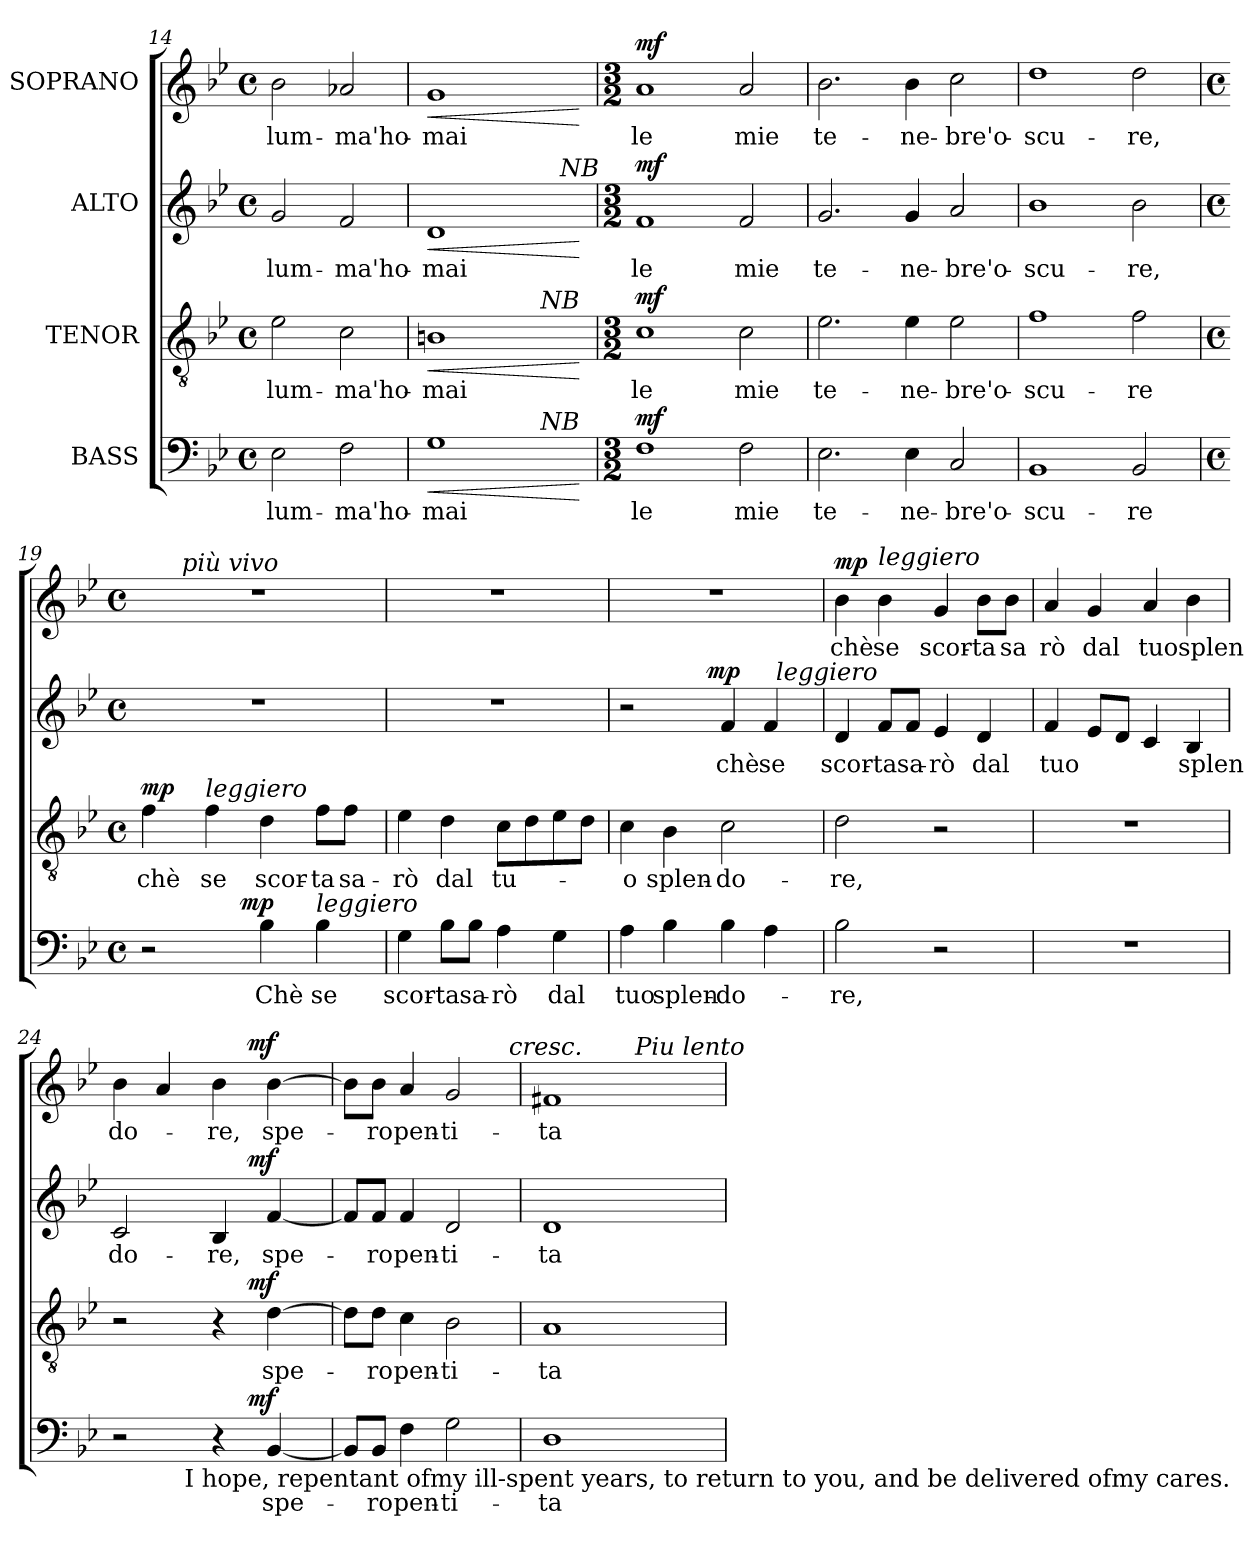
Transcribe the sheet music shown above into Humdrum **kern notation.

**kern	**text	**dynam	**kern	**text	**dynam	**kern	**text	**dynam	**kern	**text	**dynam
*part4	*part4	*part4	*part3	*part3	*part3	*part2	*part2	*part2	*part1	*part1	*part1
*staff4	*staff4	*staff4	*staff3	*staff3	*staff3	*staff2	*staff2	*staff2	*staff1	*staff1	*staff1
*I"BASS	*	*	*I"TENOR	*	*	*I"ALTO	*	*	*I"SOPRANO	*	*
*clefF4	*	*	*clefGv2	*	*	*clefG2	*	*	*clefG2	*	*
*k[b-e-]	*	*	*k[b-e-]	*	*	*k[b-e-]	*	*	*k[b-e-]	*	*
*B-:	*	*	*B-:	*	*	*B-:	*	*	*B-:	*	*
*M4/4	*	*	*M4/4	*	*	*M4/4	*	*	*M4/4	*	*
*met(c)	*	*	*met(c)	*	*	*met(c)	*	*	*met(c)	*	*
=14	=14	=14	=14	=14	=14	=14	=14	=14	=14	=14	=14
!	!LO:LY:b	!	!	!LO:LY:b	!	!	!LO:LY:b	!	!	!LO:LY:b	!
2E-\	-lum-	.	2e-\	-lum-	.	2g/	-lum-	.	2b-\	-lum-	.
!	!LO:LY:b	!	!	!LO:LY:b	!	!	!LO:LY:b	!	!	!LO:LY:b	!
2F\	-ma'ho-	.	2c\	-ma'ho-	.	2f/	-ma'ho-	.	2a-X/	-ma'ho-	.
=15	=15	=15	=15	=15	=15	=15	=15	=15	=15	=15	=15
!	!LO:LY:b	!LO:HP:b	!	!LO:LY:b	!LO:HP:b	!	!LO:LY:b	!LO:HP:b	!	!LO:LY:b	!LO:HP:b
*^	*	*	*^	*	*	*^	*	*	*	*	*
1G	2.ryy	-mai	<	1Bn	2.ryy	-mai	<	1d	2ryy	-mai	<	1g	-mai	<
.	.	.	.	.	.	.	.	.	4ryy	.	.	.	.	.
!	!	!	!	!	!LO:TX:a:i:t=NB	!	!	!	!	!	!	!	!	!
!	!LO:TX:a:i:t=NB	!	!	!	!	!	!	!	!	!	!	!	!	!
.	4ryy	.	.	.	4ryy	.	.	.	16ryy	.	.	.	.	.
!	!	!	!	!	!	!	!	!	!LO:TX:a:i:t=NB	!	!	!	!	!
.	.	.	.	.	.	.	.	.	8.ryy	.	.	.	.	.
.	.	.	[	.	.	.	[	.	.	.	[	.	.	[
*v	*v	*	*	*	*	*	*	*v	*v	*	*	*	*	*
*	*	*	*v	*v	*	*	*	*	*	*	*	*
=16	=16	=16	=16	=16	=16	=16	=16	=16	=16	=16	=16
*M3/2	*	*	*M3/2	*	*	*M3/2	*	*	*M3/2	*	*
*^	*	*	*^	*	*	*^	*	*	*	*	*
!	!	!LO:LY:b	!LO:DY:a	!	!	!LO:LY:b	!LO:DY:a	!	!	!LO:LY:b	!LO:DY:a	!	!LO:LY:b	!LO:DY:a
*v	*v	*	*	*	*	*	*	*v	*v	*	*	*	*	*
*	*	*	*v	*v	*	*	*	*	*	*	*	*
1F	le	mf	1c	le	mf	1f	le	mf	1a	le	mf
!	!LO:LY:b	!	!	!LO:LY:b	!	!	!LO:LY:b	!	!	!LO:LY:b	!
2F\	mie	.	2c\	mie	.	2f/	mie	.	2a/	mie	.
=17	=17	=17	=17	=17	=17	=17	=17	=17	=17	=17	=17
!	!LO:LY:b	!	!	!LO:LY:b	!	!	!LO:LY:b	!	!	!LO:LY:b	!
2.E-\	te-	.	2.e-\	te-	.	2.g/	te-	.	2.b-\	te-	.
!	!LO:LY:b	!	!	!LO:LY:b	!	!	!LO:LY:b	!	!	!LO:LY:b	!
4E-\	-ne-	.	4e-\	-ne-	.	4g/	-ne-	.	4b-\	-ne-	.
!	!LO:LY:b	!	!	!LO:LY:b	!	!	!LO:LY:b	!	!	!LO:LY:b	!
2C/	-bre'o-	.	2e-\	-bre'o-	.	2a/	-bre'o-	.	2cc\	-bre'o-	.
=18	=18	=18	=18	=18	=18	=18	=18	=18	=18	=18	=18
!	!LO:LY:b	!	!	!LO:LY:b	!	!	!LO:LY:b	!	!	!LO:LY:b	!
1BB-	-scu-	.	1f	-scu-	.	1b-	-scu-	.	1dd	-scu-	.
!	!LO:LY:b	!	!	!LO:LY:b	!	!	!LO:LY:b	!	!	!LO:LY:b	!
2BB-/	-re	.	2f\	-re	.	2b-\	-re,	.	2dd\	-re,	.
!!LO:LB:g=z
=19	=19	=19	=19	=19	=19	=19	=19	=19	=19	=19	=19
*M4/4	*	*	*M4/4	*	*	*M4/4	*	*	*M4/4	*	*
*met(c)	*	*	*met(c)	*	*	*met(c)	*	*	*met(c)	*	*
!	!	!	!	!LO:LY:b	!LO:DY:a	!	!	!	!	!	!
*^	*	*	*	*	*	*	*	*	*^	*	*
2r	4..ryy	.	.	4f\	chè	mp	1r	.	.	1r	8ryy	.	.
.	.	.	.	.	.	.	.	.	.	.	32ryy	.	.
!	!	!	!	!	!	!	!	!	!	!	!LO:TX:a:i:t=più vivo	!	!
.	.	.	.	.	.	.	.	.	.	.	2ryy	.	.
!	!	!	!	!LO:TX:a:i:t=leggiero	!	!	!	!	!	!	!	!	!
!	!	!	!	!	!LO:LY:b	!	!	!	!	!	!	!	!
.	.	.	.	4f\	se	.	.	.	.	.	.	.	.
!	!	!	!LO:DY:a	!	!	!	!	!	!	!	!	!	!
.	2ryy	.	mp	.	.	.	.	.	.	.	.	.	.
!	!	!LO:LY:b	!	!	!LO:LY:b	!	!	!	!	!	!	!	!
4B-\	.	Chè	.	4d\	scor-	.	.	.	.	.	.	.	.
.	.	.	.	.	.	.	.	.	.	.	4ryy	.	.
!LO:TX:a:i:t=leggiero	!	!	!	!	!	!	!	!	!	!	!	!	!
!	!	!LO:LY:b	!	!	!LO:LY:b:rj	!	!	!	!	!	!	!	!
4B-\	.	se	.	8f\L	-ta	.	.	.	.	.	.	.	.
!	!	!	!	!	!LO:LY:b	!	!	!	!	!	!	!	!
.	.	.	.	8f\J	sa-	.	.	.	.	.	.	.	.
.	.	.	.	.	.	.	.	.	.	.	16.ryy	.	.
.	16ryy	.	.	.	.	.	.	.	.	.	.	.	.
=20	=20	=20	=20	=20	=20	=20	=20	=20	=20	=20	=20	=20	=20
!	!	!LO:LY:b	!	!	!LO:LY:b	!	!	!	!	!	!	!	!
*v	*v	*	*	*	*	*	*	*	*	*v	*v	*	*
4G\	scor-	.	4e-\	-rò	.	1r	.	.	1r	.	.
!	!LO:LY:b:rj	!	!	!LO:LY:b	!	!	!	!	!	!	!
8B-\L	-ta	.	4d\	dal	.	.	.	.	.	.	.
!	!LO:LY:b	!	!	!	!	!	!	!	!	!	!
8B-\J	sa-	.	.	.	.	.	.	.	.	.	.
!	!LO:LY:b:rj	!	!	!LO:LY:b	!	!	!	!	!	!	!
4A\	-rò	.	8c\L	tu-	.	.	.	.	.	.	.
.	.	.	8d\	.	.	.	.	.	.	.	.
!	!LO:LY:b	!	!	!	!	!	!	!	!	!	!
4G\	dal	.	8e-\	.	.	.	.	.	.	.	.
.	.	.	8d\J	.	.	.	.	.	.	.	.
=21	=21	=21	=21	=21	=21	=21	=21	=21	=21	=21	=21
!	!LO:LY:b	!	!	!LO:LY:b	!	!	!	!	!	!	!
*	*	*	*	*	*	*^	*	*	*	*	*
*	*	*	*	*	*	*	*^	*	*	*	*	*
4A\	tuo	.	4c\	-o	.	2r	4...ryy	2ryy	.	.	1r	.	.
!	!LO:LY:b	!	!	!LO:LY:b	!	!	!	!	!	!	!	!	!
4B-\	splen-	.	4B-\	splen-	.	.	.	.	.	.	.	.	.
!	!	!	!	!	!	!	!	!	!	!LO:DY:a	!	!	!
.	.	.	.	.	.	.	2ryy	.	.	mp	.	.	.
!	!LO:LY:b	!	!	!LO:LY:b:rj	!	!	!	!	!LO:LY:b	!	!	!	!
4B-\	-do-	.	2c\	-do-	.	4f/	.	4ryy	chè	.	.	.	.
!	!	!	!	!	!	!	!	!	!LO:LY:b	!	!	!	!
4A\	.	.	.	.	.	4f/	.	32ryy	se	.	.	.	.
!	!	!	!	!	!	!	!	!LO:TX:a:i:t=leggiero	!	!	!	!	!
.	.	.	.	.	.	.	.	8..ryy	.	.	.	.	.
.	.	.	.	.	.	.	32ryy	.	.	.	.	.	.
=22	=22	=22	=22	=22	=22	=22	=22	=22	=22	=22	=22	=22	=22
!	!LO:LY:b	!	!	!LO:LY:b	!	!	!	!	!LO:LY:b	!	!	!LO:LY:b	!LO:DY:a
*	*	*	*	*	*	*v	*v	*v	*	*	*	*	*
2B-\	-re,	.	2d\	-re,	.	4d/	scor-	.	4b-\	chè	mp
!	!	!	!	!	!	!	!	!	!LO:TX:a:i:t=leggiero	!	!
!	!	!	!	!	!	!	!LO:LY:b:rj	!	!	!LO:LY:b	!
.	.	.	.	.	.	8f/L	-ta	.	4b-\	se	.
!	!	!	!	!	!	!	!LO:LY:b	!	!	!	!
.	.	.	.	.	.	8f/J	sa-	.	.	.	.
!	!	!	!	!	!	!	!LO:LY:b:rj	!	!	!LO:LY:b	!
2r	.	.	2r	.	.	4e-/	-rò	.	4g/	scor-	.
!	!	!	!	!	!	!	!LO:LY:b	!	!	!LO:LY:b:rj	!
.	.	.	.	.	.	4d/	dal	.	8b-\L	-ta	.
!	!	!	!	!	!	!	!	!	!	!LO:LY:b	!
.	.	.	.	.	.	.	.	.	8b-\J	sa	.
=23	=23	=23	=23	=23	=23	=23	=23	=23	=23	=23	=23
!	!	!	!	!	!	!	!LO:LY:b	!	!	!LO:LY:b	!
1r	.	.	1r	.	.	4f/	tuo	.	4a/	rò	.
!	!	!	!	!	!	!	!	!	!	!LO:LY:b	!
.	.	.	.	.	.	8e-/L	.	.	4g/	dal	.
.	.	.	.	.	.	8d/J	.	.	.	.	.
!	!	!	!	!	!	!	!	!	!	!LO:LY:b	!
.	.	.	.	.	.	4c/	.	.	4a/	tuo	.
!	!	!	!	!	!	!	!LO:LY:b	!	!	!LO:LY:b	!
.	.	.	.	.	.	4B-/	splen	.	4b-\	splen	.
!!LO:PB:g=z
=24	=24	=24	=24	=24	=24	=24	=24	=24	=24	=24	=24
!	!	!	!	!	!	!	!LO:LY:b	!	!	!LO:LY:b	!
*^	*	*	*^	*	*	*^	*	*	*^	*	*
*	*^	*	*	*	*	*	*	*	*	*	*	*	*	*	*
2r	2ryy	4.ryy	.	.	2r	2ryy	.	.	2c/	2ryy	do-	.	4b-\	2ryy	do-	.
.	.	.	.	.	.	.	.	.	.	.	.	.	4a/	.	.	.
!	!	!LO:TX:b:t=I hope, repentant ofmy ill-spent years, to return to you, and be delivered ofmy cares.	!	!	!	!	!	!	!	!	!	!	!	!	!	!
.	.	2ryy	.	.	.	.	.	.	.	.	.	.	.	.	.	.
!	!	!	!	!	!	!	!	!	!	!	!LO:LY:b	!	!	!	!LO:LY:b	!
4r	8.ryy	.	.	.	4r	8.ryy	.	.	4B-/	8.ryy	-re,	.	4b-\	8.ryy	-re,	.
!	!	!	!	!LO:DY:a	!	!	!	!LO:DY:a	!	!	!	!LO:DY:a	!	!	!	!LO:DY:a
.	4ryy	.	.	mf	.	4ryy	.	mf	.	4ryy	.	mf	.	4ryy	.	mf
!	!	!	!LO:LY:b	!	!	!	!LO:LY:b	!	!	!	!LO:LY:b	!	!	!	!LO:LY:b	!
[<4BB-/	.	.	spe-	.	[>4d\	.	spe-	.	[<4f/	.	spe-	.	[>4b-\	.	spe-	.
.	.	8ryy	.	.	.	.	.	.	.	.	.	.	.	.	.	.
.	16ryy	.	.	.	.	16ryy	.	.	.	16ryy	.	.	.	16ryy	.	.
*v	*v	*v	*	*	*	*	*	*	*v	*v	*	*	*	*	*	*
*	*	*	*v	*v	*	*	*	*	*	*	*	*	*
=25	=25	=25	=25	=25	=25	=25	=25	=25	=25	=25	=25	=25
8BB-/L]	.	.	8d\L]	.	.	8f/L]	.	.	8b-\L]	2ryy	.	.
!	!LO:LY:b	!	!	!LO:LY:b	!	!	!LO:LY:b	!	!	!	!LO:LY:b	!
8BB-/J	-ro	.	8d\J	-ro	.	8f/J	-ro	.	8b-\J	.	-ro	.
!	!LO:LY:b	!	!	!LO:LY:b	!	!	!LO:LY:b	!	!	!	!LO:LY:b	!
4F\	pen-	.	4c\	pen-	.	4f/	pen-	.	4a/	.	pen-	.
!	!LO:LY:b:rj	!	!	!LO:LY:b:rj	!	!	!LO:LY:b:rj	!	!	!	!LO:LY:b:rj	!
2G\	-ti-	.	2B-\	-ti-	.	2d/	-ti-	.	2g/	4...ryy	-ti-	.
!	!	!	!	!	!	!	!	!	!	!LO:TX:a:i:t=cresc.	!	!
.	.	.	.	.	.	.	.	.	.	32ryy	.	.
=26	=26	=26	=26	=26	=26	=26	=26	=26	=26	=26	=26	=26
!	!LO:LY:b	!	!	!LO:LY:b	!	!	!LO:LY:b	!	!	!	!LO:LY:b	!
1D	-ta	.	1A	-ta	.	1d	-ta	.	1f#X	2..ryy	-ta	.
!	!	!	!	!	!	!	!	!	!	!LO:TX:a:i:t=Piu lento	!	!
.	.	.	.	.	.	.	.	.	.	8ryy	.	.
*	*	*	*	*	*	*	*	*	*v	*v	*	*
=	=	=	=	=	=	=	=	=	=	=	=
*-	*-	*-	*-	*-	*-	*-	*-	*-	*-	*-	*-
